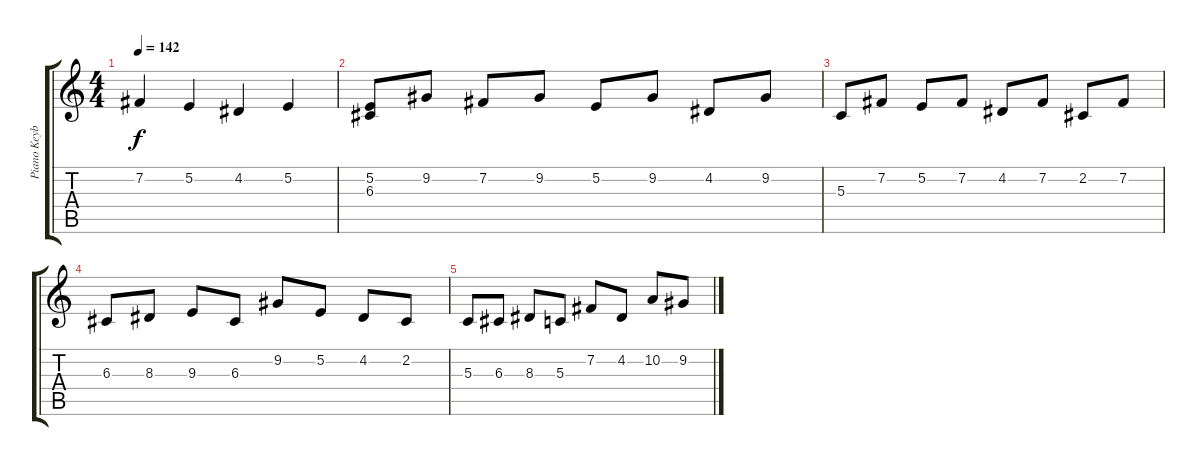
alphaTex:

\track ("Piano Keyboard" "Piano Keyb") {instrument acousticgrandpiano}
\staff {score tabs}
\tuning (E4 B3 G3 D3 A2 E2) {hide}
\ts (4 4)
\tempo 142
\clef g2
\ks c
7.2.4{dy f} 5.2.4 4.2.4 5.2.4 |
(5.2 6.3).8 9.2.8 7.2.8 9.2.8 5.2.8 9.2.8 4.2.8 9.2.8 |
5.3.8 7.2.8 5.2.8 7.2.8 4.2.8 7.2.8 2.2.8 7.2.8 |
6.3.8 8.3.8 9.3.8 6.3.8 9.2.8 5.2.8 4.2.8 2.2.8 |
5.3.8 6.3.8 8.3.8 5.3.8 7.2.8 4.2.8 10.2.8 9.2.8
